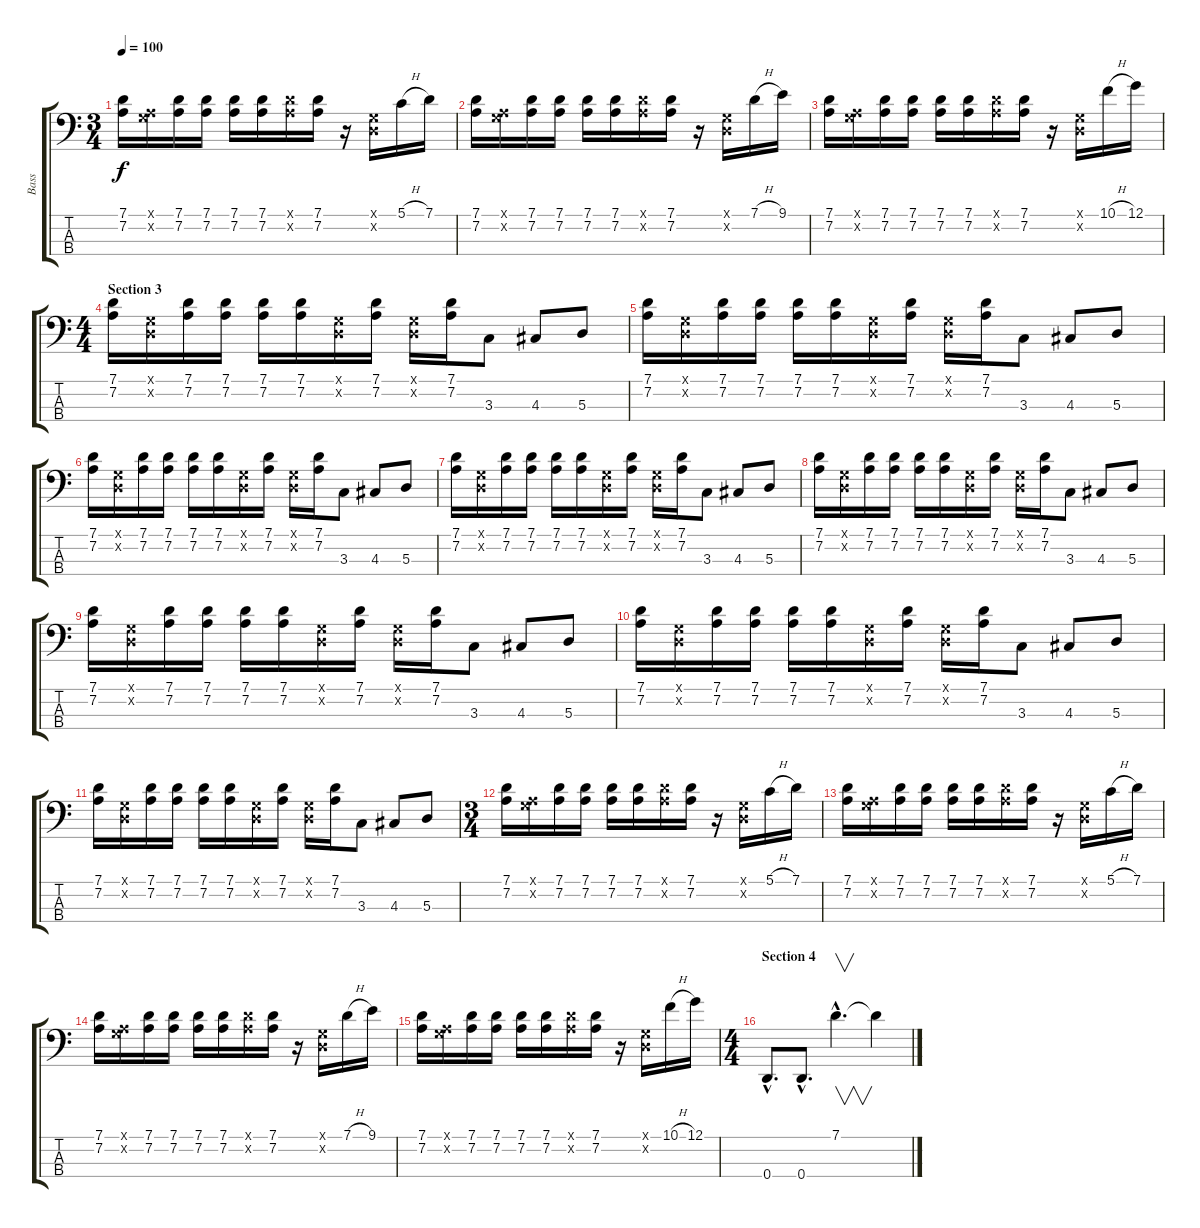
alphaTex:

\track ("Bass" "Bass") {instrument slapbass2}
\staff {score tabs}
\tuning (G2 D2 A1 D1) {hide}
\ts (3 4)
\tempo 100
\clef f4
\ks c
(7.1 7.2).16{dy f} (0.1{x} 7.2{x}).16 (7.1 7.2).16 (7.1 7.2).16 (7.1 7.2).16 (7.1 7.2).16 (7.1{x} 7.2{x}).16 (7.1 7.2).16 r.16 (0.1{x} 0.2{x}).16 5.1{h}.16 7.1.16 |
(7.1 7.2).16 (0.1{x} 7.2{x}).16 (7.1 7.2).16 (7.1 7.2).16 (7.1 7.2).16 (7.1 7.2).16 (7.1{x} 7.2{x}).16 (7.1 7.2).16 r.16 (0.1{x} 0.2{x}).16 7.1{h}.16 9.1.16 |
(7.1 7.2).16 (0.1{x} 7.2{x}).16 (7.1 7.2).16 (7.1 7.2).16 (7.1 7.2).16 (7.1 7.2).16 (7.1{x} 7.2{x}).16 (7.1 7.2).16 r.16 (0.1{x} 0.2{x}).16 10.1{h}.16 12.1.16 |
\ts (4 4)
\section ("" "Section 3")
(7.1 7.2).16 (0.1{x} 0.2{x}).16 (7.1 7.2).16 (7.1 7.2).16 (7.1 7.2).16 (7.1 7.2).16 (0.1{x} 0.2{x}).16 (7.1 7.2).16 (0.1{x} 0.2{x}).16 (7.1 7.2).16 3.3.8 4.3.8 5.3.8 |
(7.1 7.2).16 (0.1{x} 0.2{x}).16 (7.1 7.2).16 (7.1 7.2).16 (7.1 7.2).16 (7.1 7.2).16 (0.1{x} 0.2{x}).16 (7.1 7.2).16 (0.1{x} 0.2{x}).16 (7.1 7.2).16 3.3.8 4.3.8 5.3.8 |
(7.1 7.2).16 (0.1{x} 0.2{x}).16 (7.1 7.2).16 (7.1 7.2).16 (7.1 7.2).16 (7.1 7.2).16 (0.1{x} 0.2{x}).16 (7.1 7.2).16 (0.1{x} 0.2{x}).16 (7.1 7.2).16 3.3.8 4.3.8 5.3.8 |
(7.1 7.2).16 (0.1{x} 0.2{x}).16 (7.1 7.2).16 (7.1 7.2).16 (7.1 7.2).16 (7.1 7.2).16 (0.1{x} 0.2{x}).16 (7.1 7.2).16 (0.1{x} 0.2{x}).16 (7.1 7.2).16 3.3.8 4.3.8 5.3.8 |
(7.1 7.2).16 (0.1{x} 0.2{x}).16 (7.1 7.2).16 (7.1 7.2).16 (7.1 7.2).16 (7.1 7.2).16 (0.1{x} 0.2{x}).16 (7.1 7.2).16 (0.1{x} 0.2{x}).16 (7.1 7.2).16 3.3.8 4.3.8 5.3.8 |
(7.1 7.2).16 (0.1{x} 0.2{x}).16 (7.1 7.2).16 (7.1 7.2).16 (7.1 7.2).16 (7.1 7.2).16 (0.1{x} 0.2{x}).16 (7.1 7.2).16 (0.1{x} 0.2{x}).16 (7.1 7.2).16 3.3.8 4.3.8 5.3.8 |
(7.1 7.2).16 (0.1{x} 0.2{x}).16 (7.1 7.2).16 (7.1 7.2).16 (7.1 7.2).16 (7.1 7.2).16 (0.1{x} 0.2{x}).16 (7.1 7.2).16 (0.1{x} 0.2{x}).16 (7.1 7.2).16 3.3.8 4.3.8 5.3.8 |
(7.1 7.2).16 (0.1{x} 0.2{x}).16 (7.1 7.2).16 (7.1 7.2).16 (7.1 7.2).16 (7.1 7.2).16 (0.1{x} 0.2{x}).16 (7.1 7.2).16 (0.1{x} 0.2{x}).16 (7.1 7.2).16 3.3.8 4.3.8 5.3.8 |
\ts (3 4)
(7.1 7.2).16 (0.1{x} 7.2{x}).16 (7.1 7.2).16 (7.1 7.2).16 (7.1 7.2).16 (7.1 7.2).16 (7.1{x} 7.2{x}).16 (7.1 7.2).16 r.16 (0.1{x} 0.2{x}).16 5.1{h}.16 7.1.16 |
(7.1 7.2).16 (0.1{x} 7.2{x}).16 (7.1 7.2).16 (7.1 7.2).16 (7.1 7.2).16 (7.1 7.2).16 (7.1{x} 7.2{x}).16 (7.1 7.2).16 r.16 (0.1{x} 0.2{x}).16 5.1{h}.16 7.1.16 |
(7.1 7.2).16 (0.1{x} 7.2{x}).16 (7.1 7.2).16 (7.1 7.2).16 (7.1 7.2).16 (7.1 7.2).16 (7.1{x} 7.2{x}).16 (7.1 7.2).16 r.16 (0.1{x} 0.2{x}).16 7.1{h}.16 9.1.16 |
(7.1 7.2).16 (0.1{x} 7.2{x}).16 (7.1 7.2).16 (7.1 7.2).16 (7.1 7.2).16 (7.1 7.2).16 (7.1{x} 7.2{x}).16 (7.1 7.2).16 r.16 (0.1{x} 0.2{x}).16 10.1{h}.16 12.1.16 |
\ts (4 4)
\section ("" "Section 4")
0.4{hac}.8{d} 0.4{hac}.8{d} 7.1{hac}.4{v d} 7.1{t}.4
